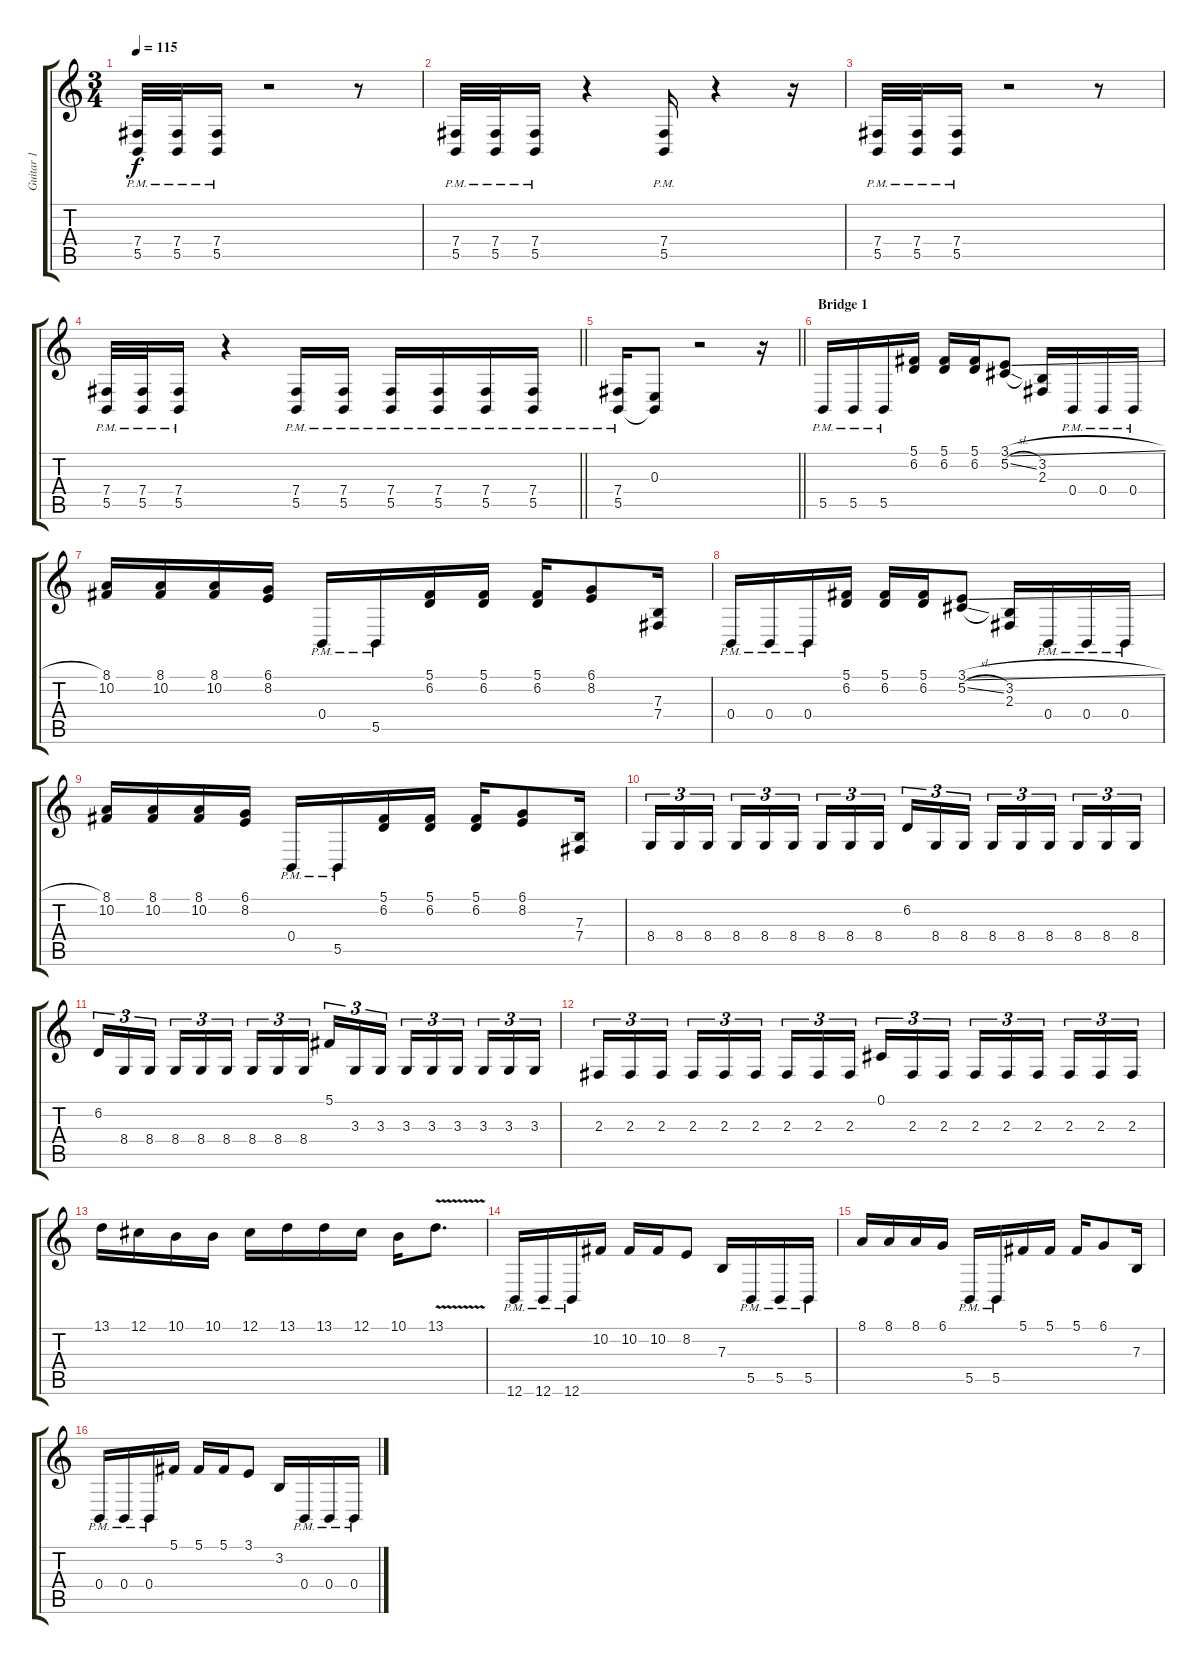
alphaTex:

\track ("Guitar 1" "Guitar 1") {instrument brightacousticpiano}
\staff {score tabs}
\tuning (Db4 Ab3 E3 B2 Gb2 B1) {hide}
\ts (3 4)
\tempo 115
\clef g2
\ks c
(7.4{pm} 5.5{pm}).32{dy f} (7.4{pm} 5.5{pm}).32 (7.4{pm} 5.5{pm}).16 r.2 r.8 |
(7.4{pm} 5.5{pm}).32 (7.4{pm} 5.5{pm}).32 (7.4{pm} 5.5{pm}).16 r.4 (7.4{pm} 5.5{pm}).16 r.4 r.16 |
(7.4{pm} 5.5{pm}).32 (7.4{pm} 5.5{pm}).32 (7.4{pm} 5.5{pm}).16 r.2 r.8 |
\barLineRight lightlight
(7.4{pm} 5.5{pm}).32 (7.4{pm} 5.5{pm}).32 (7.4{pm} 5.5{pm}).16 r.4 (7.4{pm} 5.5{pm}).16 (7.4{pm} 5.5{pm}).16 (7.4{pm} 5.5{pm}).16 (7.4{pm} 5.5{pm}).16 (7.4{pm} 5.5{pm}).16 (7.4{pm} 5.5{pm}).16 |
\barLineRight lightlight
(7.4{pm} 5.5{pm}).16 (0.3 5.5{t}).8 r.2 r.16 |
\section ("" "Bridge 1")
5.5{pm}.16 5.5{pm}.16 5.5{pm}.16 (5.1 6.2).16 (5.1 6.2).16 (5.1 6.2).16 (3.1{sl} 5.2{sl}).8 (3.2 2.3).16 0.4{pm}.16 0.4{pm}.16 0.4{pm}.16 |
(8.1 10.2).16 (8.1 10.2).16 (8.1 10.2).16 (6.1 8.2).16 0.4{pm}.16 5.5{pm}.16 (5.1 6.2).16 (5.1 6.2).16 (5.1 6.2).16 (6.1 8.2).8 (7.3 7.4).16 |
0.4{pm}.16 0.4{pm}.16 0.4{pm}.16 (5.1 6.2).16 (5.1 6.2).16 (5.1 6.2).16 (3.1{sl} 5.2{sl}).8 (3.2 2.3).16 0.4{pm}.16 0.4{pm}.16 0.4{pm}.16 |
(8.1 10.2).16 (8.1 10.2).16 (8.1 10.2).16 (6.1 8.2).16 0.4{pm}.16 5.5{pm}.16 (5.1 6.2).16 (5.1 6.2).16 (5.1 6.2).16 (6.1 8.2).8 (7.3 7.4).16 |
8.4.16{tu (3 2)} 8.4.16{tu (3 2)} 8.4.16{tu (3 2) beam splitsecondary} 8.4.16{tu (3 2)} 8.4.16{tu (3 2)} 8.4.16{tu (3 2)} 8.4.16{tu (3 2)} 8.4.16{tu (3 2)} 8.4.16{tu (3 2) beam splitsecondary} 6.2.16{tu (3 2)} 8.4.16{tu (3 2)} 8.4.16{tu (3 2)} 8.4.16{tu (3 2)} 8.4.16{tu (3 2)} 8.4.16{tu (3 2) beam splitsecondary} 8.4.16{tu (3 2)} 8.4.16{tu (3 2)} 8.4.16{tu (3 2)} |
6.2.16{tu (3 2)} 8.4.16{tu (3 2)} 8.4.16{tu (3 2) beam splitsecondary} 8.4.16{tu (3 2)} 8.4.16{tu (3 2)} 8.4.16{tu (3 2)} 8.4.16{tu (3 2)} 8.4.16{tu (3 2)} 8.4.16{tu (3 2) beam splitsecondary} 5.1.16{tu (3 2)} 3.3.16{tu (3 2)} 3.3.16{tu (3 2)} 3.3.16{tu (3 2)} 3.3.16{tu (3 2)} 3.3.16{tu (3 2) beam splitsecondary} 3.3.16{tu (3 2)} 3.3.16{tu (3 2)} 3.3.16{tu (3 2)} |
2.3.16{tu (3 2)} 2.3.16{tu (3 2)} 2.3.16{tu (3 2) beam splitsecondary} 2.3.16{tu (3 2)} 2.3.16{tu (3 2)} 2.3.16{tu (3 2)} 2.3.16{tu (3 2)} 2.3.16{tu (3 2)} 2.3.16{tu (3 2) beam splitsecondary} 0.1.16{tu (3 2)} 2.3.16{tu (3 2)} 2.3.16{tu (3 2)} 2.3.16{tu (3 2)} 2.3.16{tu (3 2)} 2.3.16{tu (3 2) beam splitsecondary} 2.3.16{tu (3 2)} 2.3.16{tu (3 2)} 2.3.16{tu (3 2)} |
13.1.16 12.1.16 10.1.16 10.1.16 12.1.16 13.1.16 13.1.16 12.1.16 10.1.16 13.1{v}.8{d} |
12.6{pm}.16 12.6{pm}.16 12.6{pm}.16 10.2.16 10.2.16 10.2.16 8.2.8 7.3.16 5.5{pm}.16 5.5{pm}.16 5.5{pm}.16 |
8.1.16 8.1.16 8.1.16 6.1.16 5.5{pm}.16 5.5{pm}.16 5.1.16 5.1.16 5.1.16 6.1.8 7.3.16 |
0.4{pm}.16 0.4{pm}.16 0.4{pm}.16 5.1.16 5.1.16 5.1.16 3.1{sl}.8 3.2.16 0.4{pm}.16 0.4{pm}.16 0.4{pm}.16
